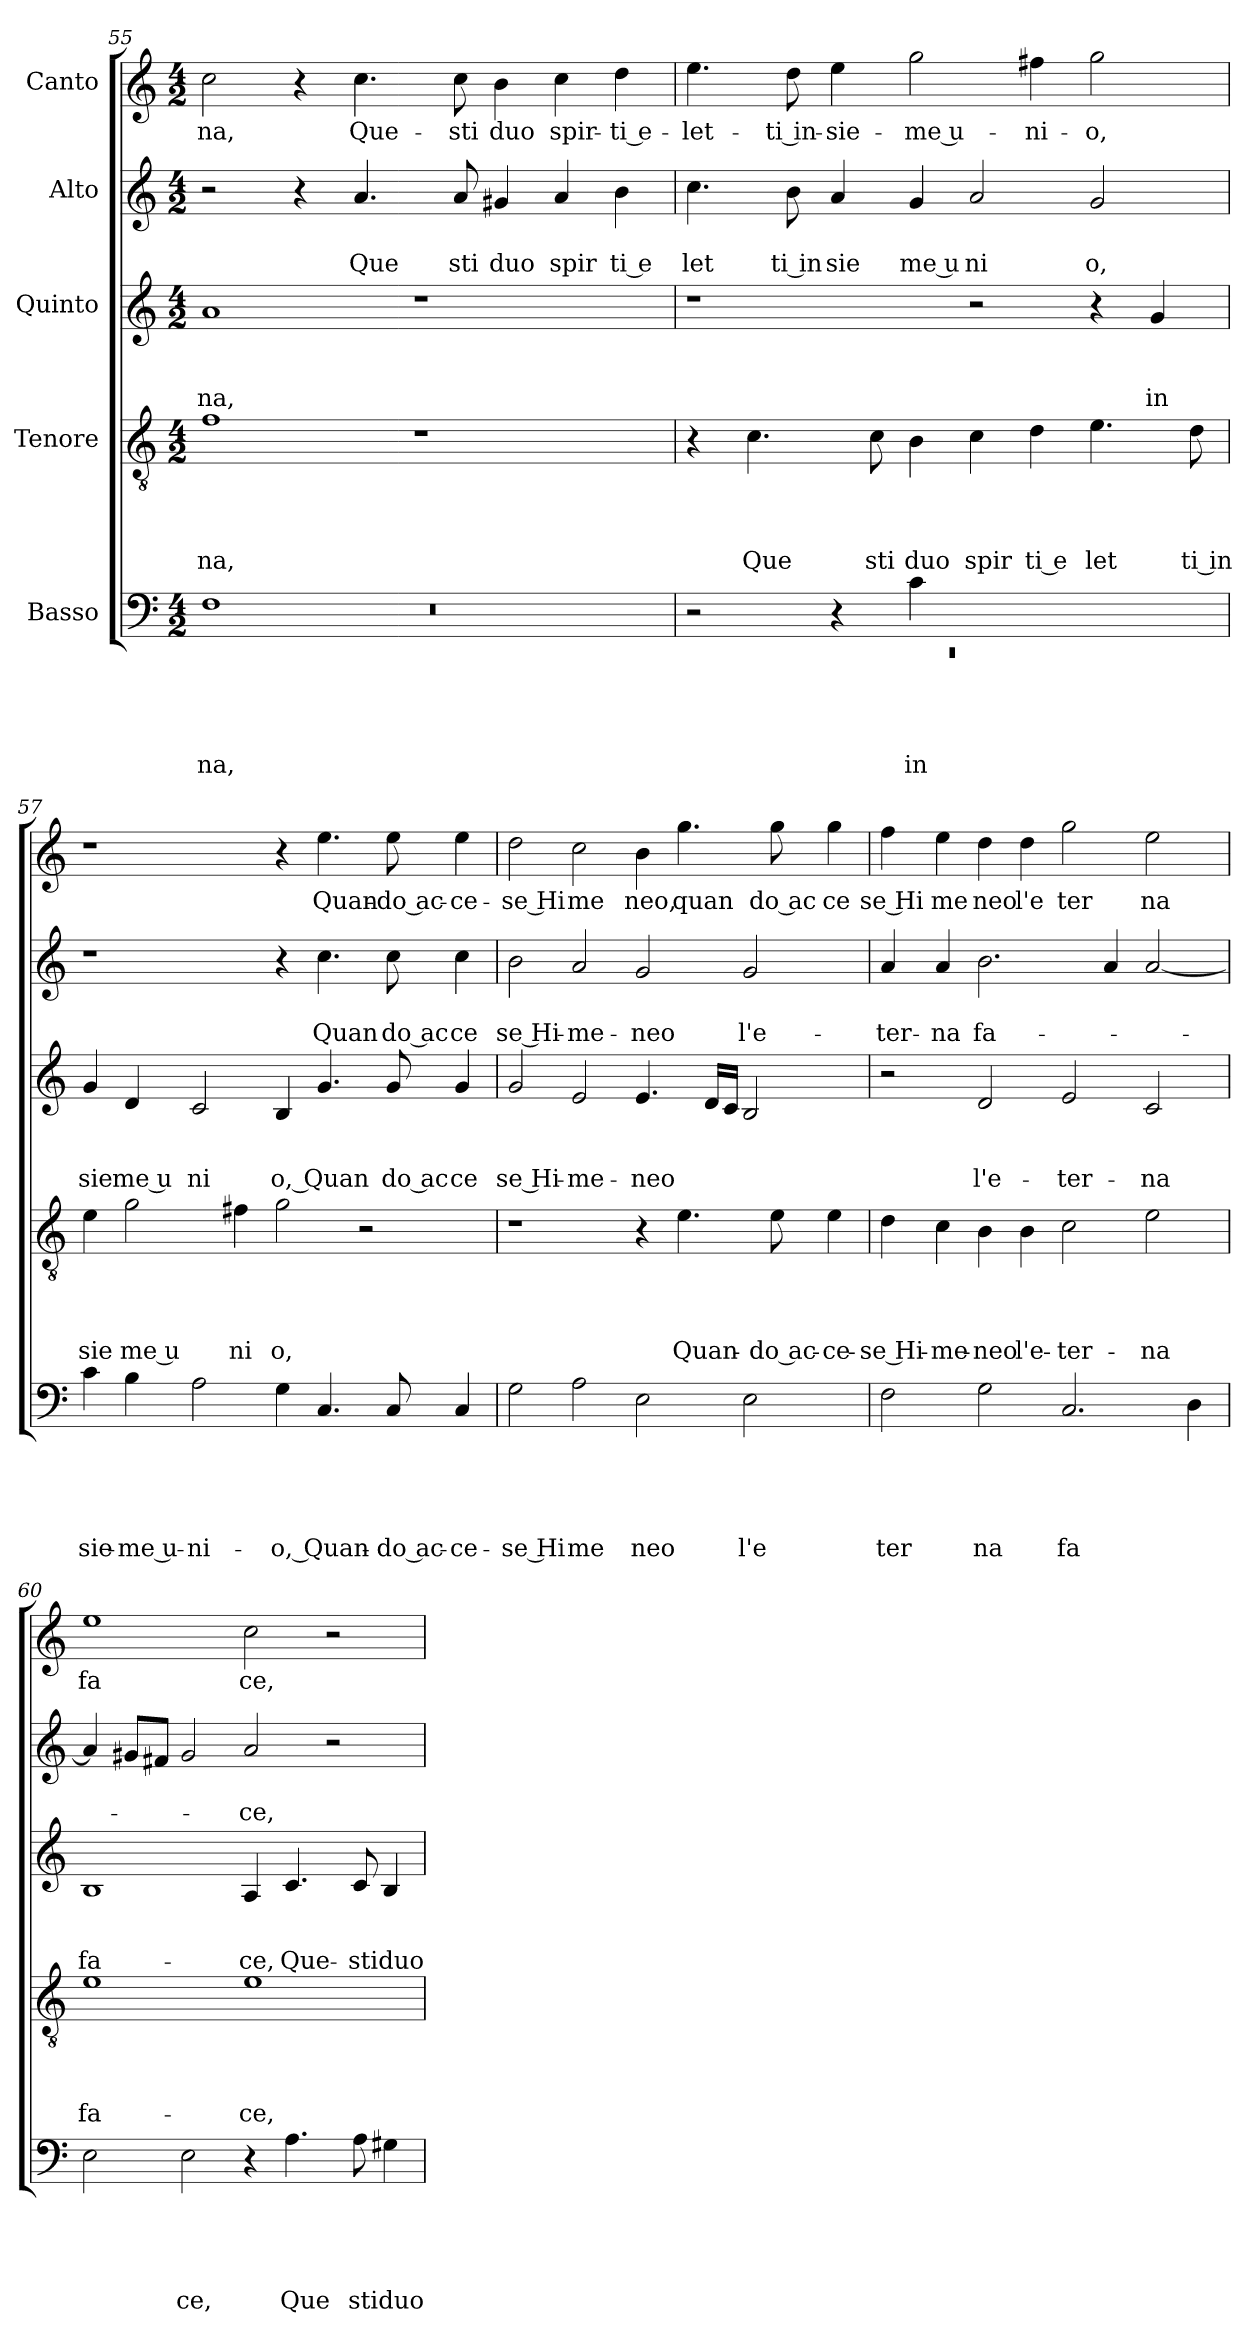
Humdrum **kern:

**kern	**text	**text	**text	**text	**text	**kern	**text	**text	**text	**text	**kern	**text	**text	**text	**kern	**text	**text	**kern	**text
*part5	*part5	*part5	*part5	*part5	*part5	*part4	*part4	*part4	*part4	*part4	*part3	*part3	*part3	*part3	*part2	*part2	*part2	*part1	*part1
*staff5	*staff5	*staff5	*staff5	*staff5	*staff5	*staff4	*staff4	*staff4	*staff4	*staff4	*staff3	*staff3	*staff3	*staff3	*staff2	*staff2	*staff2	*staff1	*staff1
*I"Basso	*	*	*	*	*	*I"Tenore	*	*	*	*	*I"Quinto	*	*	*	*I"Alto	*	*	*I"Canto	*
*clefF4	*	*	*	*	*	*clefGv2	*	*	*	*	*clefG2	*	*	*	*clefG2	*	*	*clefG2	*
*k[]	*	*	*	*	*	*k[]	*	*	*	*	*k[]	*	*	*	*k[]	*	*	*k[]	*
*C:	*	*	*	*	*	*C:	*	*	*	*	*C:	*	*	*	*C:	*	*	*C:	*
*M4/2	*	*	*	*	*	*M4/2	*	*	*	*	*M4/2	*	*	*	*M4/2	*	*	*M4/2	*
=55	=55	=55	=55	=55	=55	=55	=55	=55	=55	=55	=55	=55	=55	=55	=55	=55	=55	=55	=55
*^	*	*	*	*	*	*	*	*	*	*	*	*	*	*	*	*	*	*	*
*	*^	*	*	*	*	*	*	*	*	*	*	*	*	*	*	*	*	*	*	*
!	!	!LO:N:vis=1	!	!	!	!	!LO:LY:b	!	!	!	!	!LO:LY:b	!	!	!	!LO:LY:b	!	!	!	!	!LO:LY:b
0ryy	1F	0r	.	.	.	.	-na,	1f	.	.	.	na,	1a	.	.	na,	2r	.	.	2cc\	-na,
.	.	.	.	.	.	.	.	.	.	.	.	.	.	.	.	.	4r	.	.	4r	.
!	!	!	!	!	!	!	!	!	!	!	!	!	!	!	!	!	!	!	!LO:LY:b	!	!LO:LY:b
.	.	.	.	.	.	.	.	.	.	.	.	.	.	.	.	.	4.a/	.	Que	4.cc\	Que-
.	1ryy	.	.	.	.	.	.	1r	.	.	.	.	1r	.	.	.	.	.	.	.	.
!	!	!	!	!	!	!	!	!	!	!	!	!	!	!	!	!	!	!	!LO:LY:b	!	!LO:LY:b
.	.	.	.	.	.	.	.	.	.	.	.	.	.	.	.	.	8a/	.	sti	8cc\	-sti
!	!	!	!	!	!	!	!	!	!	!	!	!	!	!	!	!	!	!	!LO:LY:b	!	!LO:LY:b
.	.	.	.	.	.	.	.	.	.	.	.	.	.	.	.	.	4g#X/	.	duo	4b\	duo
!	!	!	!	!	!	!	!	!	!	!	!	!	!	!	!	!	!	!	!LO:LY:b	!	!LO:LY:b
.	.	.	.	.	.	.	.	.	.	.	.	.	.	.	.	.	4a/	.	spir	4cc\	spir-
!	!	!	!	!	!	!	!	!	!	!	!	!	!	!	!	!	!	!	!LO:LY:b:rj	!	!LO:LY:b:rj
.	.	.	.	.	.	.	.	.	.	.	.	.	.	.	.	.	4b\	.	ti e	4dd\	-ti e-
=56	=56	=56	=56	=56	=56	=56	=56	=56	=56	=56	=56	=56	=56	=56	=56	=56	=56	=56	=56	=56	=56
!	!LO:N:vis=1	!	!	!	!	!	!	!	!	!	!	!	!	!	!	!	!	!	!LO:LY:b	!	!LO:LY:b
0ryy	0rEE	2r	.	.	.	.	.	4r	.	.	.	.	1r	.	.	.	4.cc\	.	let	4.ee\	-let-
!	!	!	!	!	!	!	!	!	!	!	!	!LO:LY:b	!	!	!	!	!	!	!	!	!
.	.	.	.	.	.	.	.	4.c\	.	.	.	Que	.	.	.	.	.	.	.	.	.
!	!	!	!	!	!	!	!	!	!	!	!	!	!	!	!	!	!	!	!LO:LY:b:rj	!	!LO:LY:b:rj
.	.	.	.	.	.	.	.	.	.	.	.	.	.	.	.	.	8b\	.	ti in	8dd\	-ti in-
!	!	!	!	!	!	!	!	!	!	!	!	!	!	!	!	!	!	!	!LO:LY:b	!	!LO:LY:b
.	.	4r	.	.	.	.	.	.	.	.	.	.	.	.	.	.	4a/	.	sie	4ee\	-sie-
!	!	!	!	!	!	!	!	!	!	!	!	!LO:LY:b	!	!	!	!	!	!	!	!	!
.	.	.	.	.	.	.	.	8c\	.	.	.	sti	.	.	.	.	.	.	.	.	.
!	!	!	!	!	!	!	!LO:LY:b	!	!	!	!	!LO:LY:b	!	!	!	!	!	!	!LO:LY:b:rj	!	!LO:LY:b:rj
.	.	4c\	.	.	.	.	in-	4B\	.	.	.	duo	.	.	.	.	4g/	.	me u	2gg\	-me u-
!	!	!	!	!	!	!	!	!	!	!	!	!LO:LY:b	!	!	!	!	!	!	!LO:LY:b	!	!
.	.	1ryy	.	.	.	.	.	4c\	.	.	.	spir	2r	.	.	.	2a/	.	ni	.	.
!	!	!	!	!	!	!	!	!	!	!	!	!LO:LY:b:rj	!	!	!	!	!	!	!	!	!LO:LY:b
.	.	.	.	.	.	.	.	4d\	.	.	.	ti e	.	.	.	.	.	.	.	4ff#X\	-ni-
!	!	!	!	!	!	!	!	!	!	!	!	!LO:LY:b	!	!	!	!	!	!	!LO:LY:b	!	!LO:LY:b
.	.	.	.	.	.	.	.	4.e\	.	.	.	let	4r	.	.	.	2g/	.	o,	2gg\	-o,
!	!	!	!	!	!	!	!	!	!	!	!	!	!	!	!	!LO:LY:b	!	!	!	!	!
.	.	.	.	.	.	.	.	.	.	.	.	.	4g/	.	.	in	.	.	.	.	.
!	!	!	!	!	!	!	!	!	!	!	!	!LO:LY:b:rj	!	!	!	!	!	!	!	!	!
.	.	.	.	.	.	.	.	8d\	.	.	.	ti in	.	.	.	.	.	.	.	.	.
*v	*v	*v	*	*	*	*	*	*	*	*	*	*	*	*	*	*	*	*	*	*	*
=57	=57	=57	=57	=57	=57	=57	=57	=57	=57	=57	=57	=57	=57	=57	=57	=57	=57	=57	=57
!	!	!	!	!	!LO:LY:b	!	!	!	!	!LO:LY:b	!	!	!	!LO:LY:b	!	!	!	!	!
4c\	.	.	.	.	-sie-	4e\	.	.	.	sie	4g/	.	.	sie	1r	.	.	1r	.
!	!	!	!	!	!LO:LY:b:rj	!	!	!	!	!LO:LY:b:rj	!	!	!	!LO:LY:b:rj	!	!	!	!	!
4B\	.	.	.	.	-me u-	2g\	.	.	.	me u	4d/	.	.	me u	.	.	.	.	.
!	!	!	!	!	!LO:LY:b	!	!	!	!	!	!	!	!	!LO:LY:b	!	!	!	!	!
2A\	.	.	.	.	-ni-	.	.	.	.	.	2c/	.	.	ni	.	.	.	.	.
!	!	!	!	!	!	!	!	!	!	!LO:LY:b	!	!	!	!	!	!	!	!	!
.	.	.	.	.	.	4f#X\	.	.	.	ni	.	.	.	.	.	.	.	.	.
!	!	!	!	!	!LO:LY:b	!	!	!	!	!LO:LY:b	!	!	!	!LO:LY:b	!	!	!	!	!
4G\	.	.	.	.	-o, Quan-	2g\	.	.	.	o,	4B/	.	.	o, Quan	4r	.	.	4r	.
!	!	!	!	!	!	!	!	!	!	!	!	!	!	!	!	!	!LO:LY:b	!	!LO:LY:b
4.C/	.	.	.	.	.	.	.	.	.	.	4.g/	.	.	.	4.cc\	.	Quan	4.ee\	Quan-
.	.	.	.	.	.	2r	.	.	.	.	.	.	.	.	.	.	.	.	.
!	!	!	!	!	!LO:LY:b:rj	!	!	!	!	!	!	!	!	!LO:LY:b:rj	!	!	!LO:LY:b:rj	!	!LO:LY:b:rj
8C/	.	.	.	.	-do ac-	.	.	.	.	.	8g/	.	.	do ac	8cc\	.	do ac	8ee\	-do ac-
!	!	!	!	!	!LO:LY:b	!	!	!	!	!	!	!	!	!LO:LY:b	!	!	!LO:LY:b	!	!LO:LY:b
4C/	.	.	.	.	-ce-	.	.	.	.	.	4g/	.	.	ce	4cc\	.	ce	4ee\	-ce-
!!LO:PB:g=z
=58	=58	=58	=58	=58	=58	=58	=58	=58	=58	=58	=58	=58	=58	=58	=58	=58	=58	=58	=58
!	!	!	!	!	!LO:LY:b:rj	!	!	!	!	!	!	!	!	!LO:LY:b:rj	!	!	!LO:LY:b:rj	!	!LO:LY:b:rj
2G\	.	.	.	.	-se Hi	1r	.	.	.	.	2g/	.	.	se Hi-	2b\	.	se Hi-	2dd\	-se Hi
!	!	!	!	!	!LO:LY:b	!	!	!	!	!	!	!	!	!LO:LY:b	!	!	!LO:LY:b	!	!LO:LY:b
2A\	.	.	.	.	me	.	.	.	.	.	2e/	.	.	-me-	2a/	.	-me-	2cc\	me
!	!	!	!	!	!LO:LY:b	!	!	!	!	!	!	!	!	!LO:LY:b	!	!	!LO:LY:b	!	!LO:LY:b
2E\	.	.	.	.	neo	4r	.	.	.	.	4.e/	.	.	-neo	2g/	.	-neo	4b\	neo,
!	!	!	!	!	!	!	!	!	!	!LO:LY:b	!	!	!	!	!	!	!	!	!LO:LY:b
.	.	.	.	.	.	4.e\	.	.	.	Quan-	.	.	.	.	.	.	.	4.gg\	quan
.	.	.	.	.	.	.	.	.	.	.	16d/LL	.	.	.	.	.	.	.	.
.	.	.	.	.	.	.	.	.	.	.	16c/JJ	.	.	.	.	.	.	.	.
!	!	!	!	!	!LO:LY:b	!	!	!	!	!	!	!	!	!	!	!	!LO:LY:b	!	!
2E\	.	.	.	.	l'e	.	.	.	.	.	2B/	.	.	.	2g/	.	l'e-	.	.
!	!	!	!	!	!	!	!	!	!	!LO:LY:b:rj	!	!	!	!	!	!	!	!	!LO:LY:b:rj
.	.	.	.	.	.	8e\	.	.	.	-do ac-	.	.	.	.	.	.	.	8gg\	do ac
!	!	!	!	!	!	!	!	!	!	!LO:LY:b	!	!	!	!	!	!	!	!	!LO:LY:b
.	.	.	.	.	.	4e\	.	.	.	-ce-	.	.	.	.	.	.	.	4gg\	ce
=59	=59	=59	=59	=59	=59	=59	=59	=59	=59	=59	=59	=59	=59	=59	=59	=59	=59	=59	=59
!	!	!	!	!	!LO:LY:b	!	!	!	!	!LO:LY:b:rj	!	!	!	!	!	!	!LO:LY:b	!	!LO:LY:b:rj
2F\	.	.	.	.	ter	4d\	.	.	.	-se Hi-	2r	.	.	.	4a/	.	-ter-	4ff\	se Hi
!	!	!	!	!	!	!	!	!	!	!LO:LY:b	!	!	!	!	!	!	!LO:LY:b	!	!LO:LY:b
.	.	.	.	.	.	4c\	.	.	.	-me-	.	.	.	.	4a/	.	-na	4ee\	me
!	!	!	!	!	!LO:LY:b	!	!	!	!	!LO:LY:b	!	!	!	!LO:LY:b	!	!	!LO:LY:b	!	!LO:LY:b
2G\	.	.	.	.	na	4B\	.	.	.	-neo	2d/	.	.	l'e-	2.b\	.	fa-	4dd\	neo
!	!	!	!	!	!	!	!	!	!	!LO:LY:b	!	!	!	!	!	!	!	!	!LO:LY:b
.	.	.	.	.	.	4B\	.	.	.	l'e-	.	.	.	.	.	.	.	4dd\	l'e
!	!	!	!	!	!LO:LY:b	!	!	!	!	!LO:LY:b	!	!	!	!LO:LY:b	!	!	!	!	!LO:LY:b
2.C/	.	.	.	.	fa	2c\	.	.	.	-ter-	2e/	.	.	-ter-	.	.	.	2gg\	ter
.	.	.	.	.	.	.	.	.	.	.	.	.	.	.	4a/	.	.	.	.
!	!	!	!	!	!	!	!	!	!	!LO:LY:b	!	!	!	!LO:LY:b	!	!	!	!	!LO:LY:b
.	.	.	.	.	.	2e\	.	.	.	-na	2c/	.	.	-na	[<2a/	.	.	2ee\	na
4D\	.	.	.	.	.	.	.	.	.	.	.	.	.	.	.	.	.	.	.
=60	=60	=60	=60	=60	=60	=60	=60	=60	=60	=60	=60	=60	=60	=60	=60	=60	=60	=60	=60
!	!	!	!	!	!	!	!	!	!	!LO:LY:b	!	!	!	!LO:LY:b	!	!	!	!	!LO:LY:b
2E\	.	.	.	.	.	1e	.	.	.	fa-	1B	.	.	fa-	4a/]	.	.	1ee	fa
.	.	.	.	.	.	.	.	.	.	.	.	.	.	.	8g#X/L	.	.	.	.
.	.	.	.	.	.	.	.	.	.	.	.	.	.	.	8f#X/J	.	.	.	.
!	!	!	!	!	!LO:LY:b	!	!	!	!	!	!	!	!	!	!	!	!	!	!
2E\	.	.	.	.	ce,	.	.	.	.	.	.	.	.	.	2g#/	.	.	.	.
!	!	!	!	!	!	!	!	!	!	!LO:LY:b	!	!	!	!LO:LY:b	!	!	!LO:LY:b	!	!LO:LY:b
4r	.	.	.	.	.	1e	.	.	.	-ce,	4A/	.	.	-ce,	2a/	.	-ce,	2cc\	ce,
!	!	!	!	!	!LO:LY:b	!	!	!	!	!	!	!	!	!LO:LY:b	!	!	!	!	!
4.A\	.	.	.	.	Que	.	.	.	.	.	4.c/	.	.	Que-	.	.	.	.	.
.	.	.	.	.	.	.	.	.	.	.	.	.	.	.	2r	.	.	2r	.
!	!	!	!	!	!LO:LY:b	!	!	!	!	!	!	!	!	!LO:LY:b	!	!	!	!	!
8A\	.	.	.	.	sti	.	.	.	.	.	8c/	.	.	-sti	.	.	.	.	.
!	!	!	!	!	!LO:LY:b	!	!	!	!	!	!	!	!	!LO:LY:b	!	!	!	!	!
4G#X\	.	.	.	.	duo	.	.	.	.	.	4B/	.	.	duo	.	.	.	.	.
=	=	=	=	=	=	=	=	=	=	=	=	=	=	=	=	=	=	=	=
*-	*-	*-	*-	*-	*-	*-	*-	*-	*-	*-	*-	*-	*-	*-	*-	*-	*-	*-	*-
